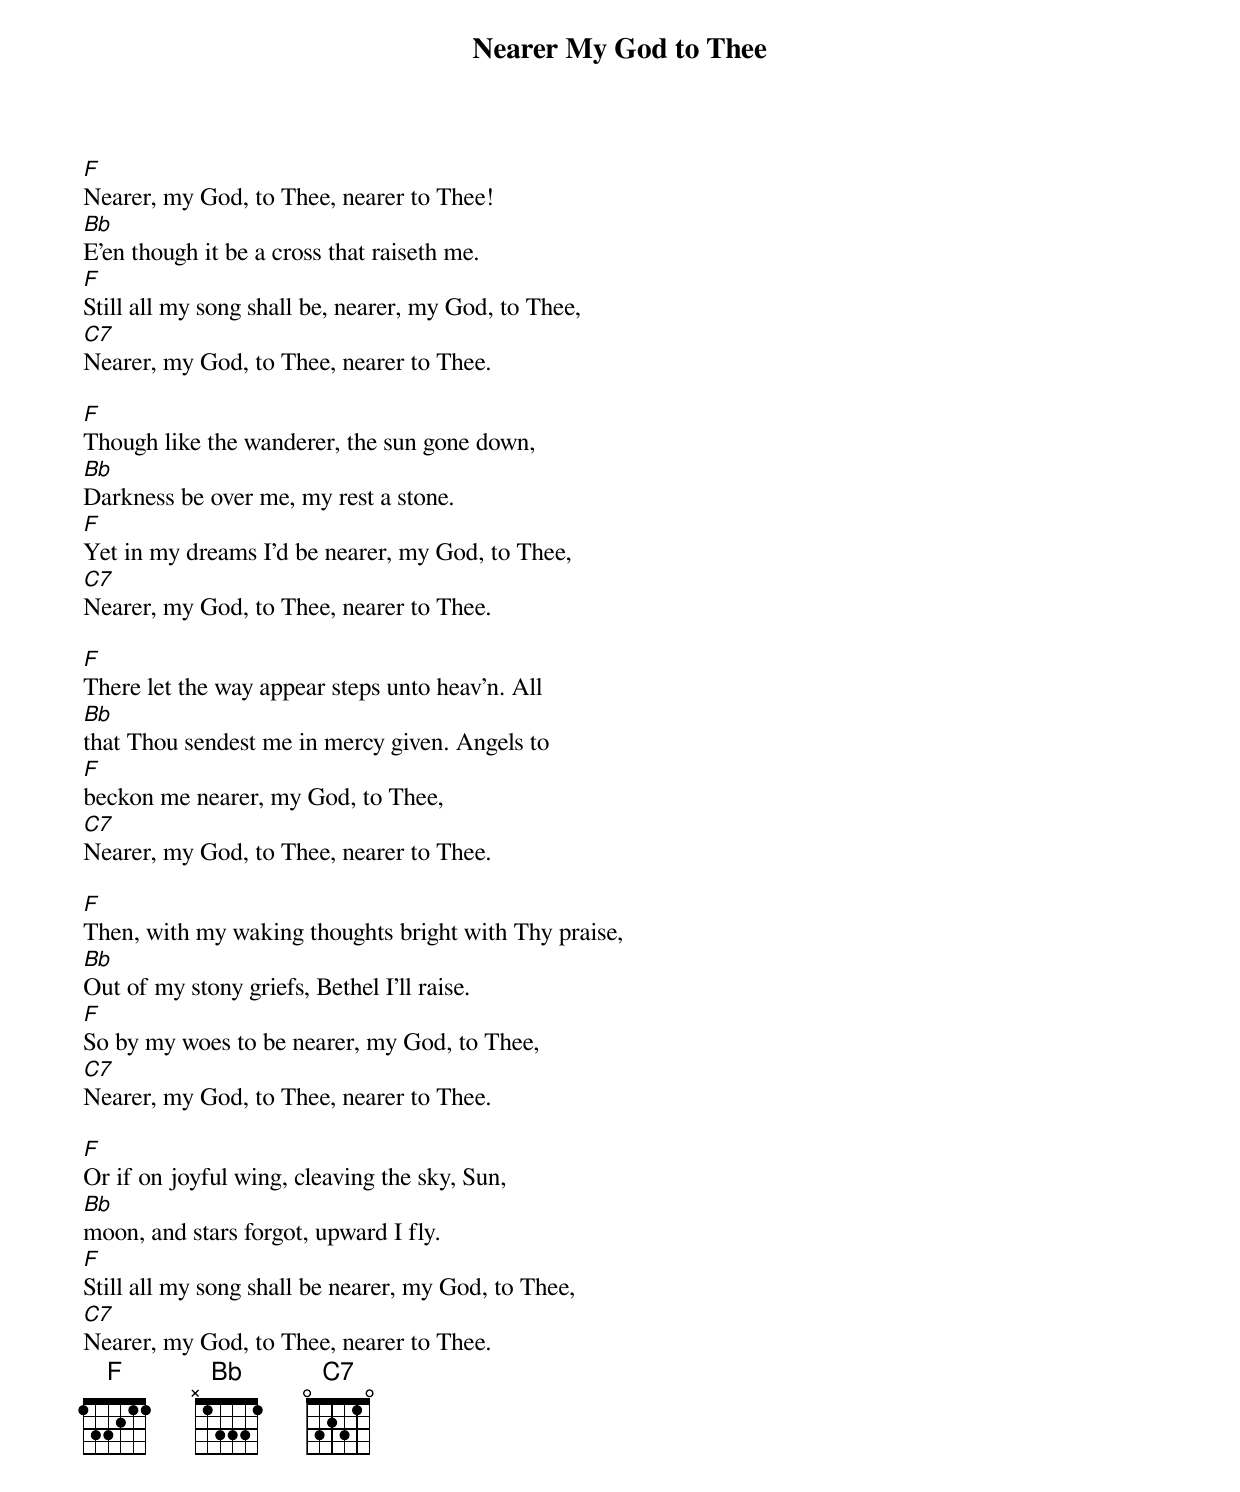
{title: Nearer My God to Thee}
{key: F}
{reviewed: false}

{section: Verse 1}
[F]Nearer, my God, to Thee, nearer to Thee!
[Bb]E'en though it be a cross that raiseth me.
[F]Still all my song shall be, nearer, my God, to Thee,
[C7]Nearer, my God, to Thee, nearer to Thee.

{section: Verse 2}
[F]Though like the wanderer, the sun gone down,
[Bb]Darkness be over me, my rest a stone.
[F]Yet in my dreams I'd be nearer, my God, to Thee,
[C7]Nearer, my God, to Thee, nearer to Thee.

{{section: Verse 3}
[F]There let the way appear steps unto heav'n. All
[Bb]that Thou sendest me in mercy given. Angels to
[F]beckon me nearer, my God, to Thee,
[C7]Nearer, my God, to Thee, nearer to Thee.

{{section: Verse 4}
[F]Then, with my waking thoughts bright with Thy praise,
[Bb]Out of my stony griefs, Bethel I'll raise.
[F]So by my woes to be nearer, my God, to Thee,
[C7]Nearer, my God, to Thee, nearer to Thee.

{{section: Verse 5}
[F]Or if on joyful wing, cleaving the sky, Sun,
[Bb]moon, and stars forgot, upward I fly.
[F]Still all my song shall be nearer, my God, to Thee,
[C7]Nearer, my God, to Thee, nearer to Thee.
